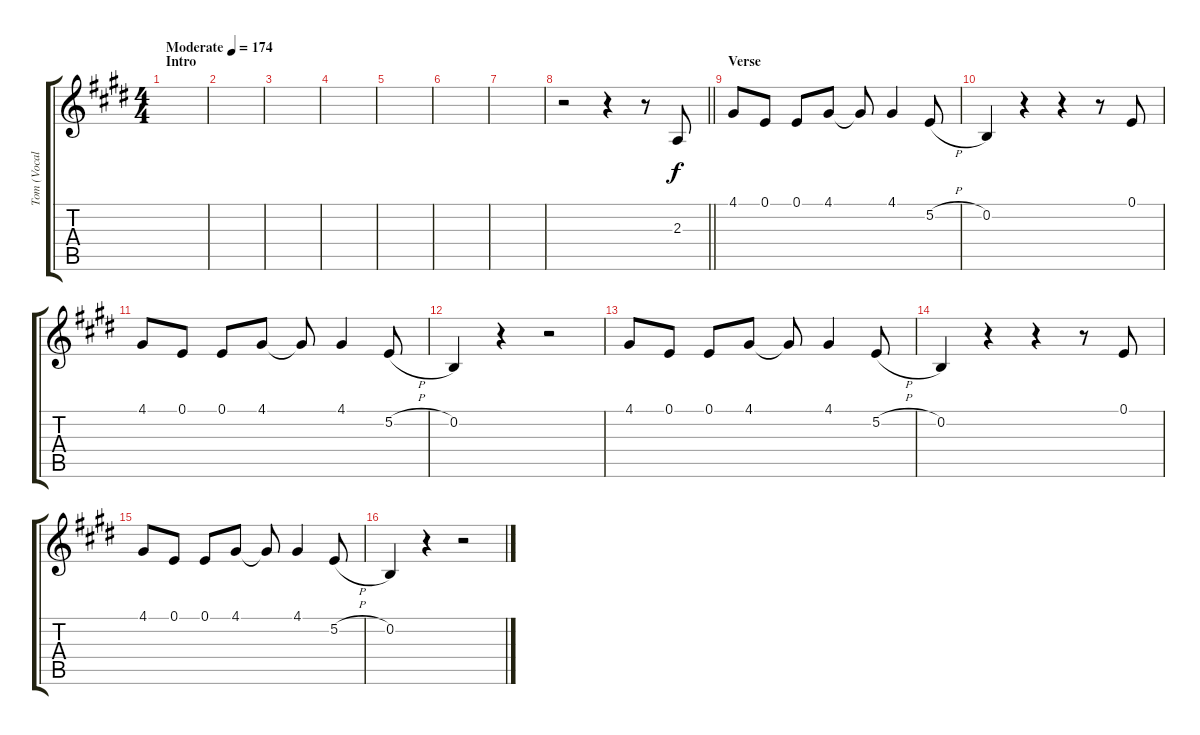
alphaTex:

\track ("Tom (Vocals)" "Tom (Vocal") {instrument altosax}
\staff {score tabs}
\tuning (E4 B3 G3 D3 A2 E2) {hide}
\ts (4 4)
\section ("" "Intro")
\tempo (174 "Moderate")
\clef g2
\ks e
|
|
|
|
|
|
|
\barLineRight lightlight
r.2 r.4 r.8 2.3.8 |
\section ("" "Verse")
4.1.8 0.1.8 0.1.8 4.1.8 4.1{t}.8 4.1.4 5.2{h}.8 |
0.2.4 r.4 r.4 r.8 0.1.8 |
4.1.8 0.1.8 0.1.8 4.1.8 4.1{t}.8 4.1.4 5.2{h}.8 |
0.2.4 r.4 r.2 |
4.1.8 0.1.8 0.1.8 4.1.8 4.1{t}.8 4.1.4 5.2{h}.8 |
0.2.4 r.4 r.4 r.8 0.1.8 |
4.1.8 0.1.8 0.1.8 4.1.8 4.1{t}.8 4.1.4 5.2{h}.8 |
0.2.4 r.4 r.2
